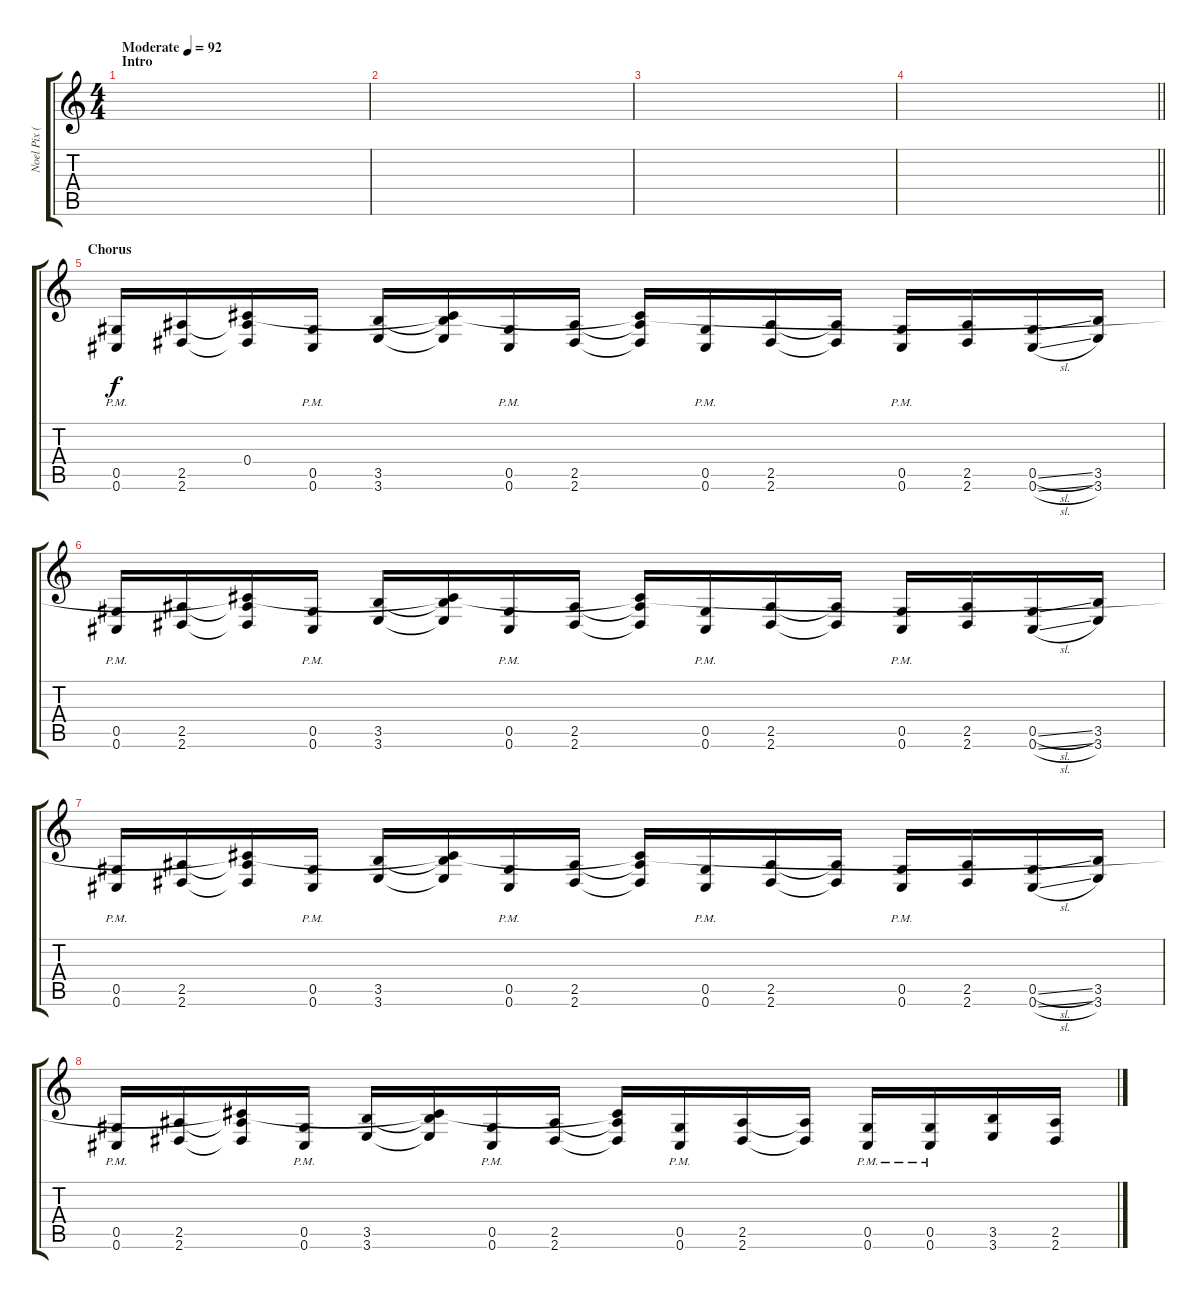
\track ("Noel Pix ( Distortion guitar )" "Noel Pix (") {instrument distortionguitar}
\staff {score tabs}
\tuning (Eb4 Bb3 Gb3 Db3 Ab2 Db2) {hide}
\ts (4 4)
\section ("" "Intro")
\tempo (92 "Moderate")
\clef g2
\ks c
|
|
|
\barLineRight lightlight
|
\section ("" "Chorus")
(0.5{pm} 0.6{pm}).16 (2.5 2.6).16 (0.4 2.5{t} 2.6{t}).16 (0.5{pm} 0.6{pm}).16 (3.5 3.6).16 (0.4{t} 3.5{t} 3.6{t}).16 (0.5{pm} 0.6{pm}).16 (2.5 2.6).16 (0.4{t} 2.5{t} 2.6{t}).16 (0.5{pm} 0.6{pm}).16 (2.5 2.6).16 (2.5{t} 2.6{t}).16 (0.5{pm} 0.6{pm}).16 (2.5 2.6).16 (0.5{sl} 0.6{sl}).16 (3.5 3.6).16 |
(0.5{pm} 0.6{pm}).16 (2.5 2.6).16 (0.4{t} 2.5{t} 2.6{t}).16 (0.5{pm} 0.6{pm}).16 (3.5 3.6).16 (0.4{t} 3.5{t} 3.6{t}).16 (0.5{pm} 0.6{pm}).16 (2.5 2.6).16 (0.4{t} 2.5{t} 2.6{t}).16 (0.5{pm} 0.6{pm}).16 (2.5 2.6).16 (2.5{t} 2.6{t}).16 (0.5{pm} 0.6{pm}).16 (2.5 2.6).16 (0.5{sl} 0.6{sl}).16 (3.5 3.6).16 |
(0.5{pm} 0.6{pm}).16 (2.5 2.6).16 (0.4{t} 2.5{t} 2.6{t}).16 (0.5{pm} 0.6{pm}).16 (3.5 3.6).16 (0.4{t} 3.5{t} 3.6{t}).16 (0.5{pm} 0.6{pm}).16 (2.5 2.6).16 (0.4{t} 2.5{t} 2.6{t}).16 (0.5{pm} 0.6{pm}).16 (2.5 2.6).16 (2.5{t} 2.6{t}).16 (0.5{pm} 0.6{pm}).16 (2.5 2.6).16 (0.5{sl} 0.6{sl}).16 (3.5 3.6).16 |
(0.5{pm} 0.6{pm}).16 (2.5 2.6).16 (0.4{t} 2.5{t} 2.6{t}).16 (0.5{pm} 0.6{pm}).16 (3.5 3.6).16 (0.4{t} 3.5{t} 3.6{t}).16 (0.5{pm} 0.6{pm}).16 (2.5 2.6).16 (0.4{t} 2.5{t} 2.6{t}).16 (0.5{pm} 0.6{pm}).16 (2.5 2.6).16 (2.5{t} 2.6{t}).16 (0.5{pm} 0.6{pm}).16 (0.5{pm} 0.6{pm}).16 (3.5 3.6).16 (2.5 2.6).16
